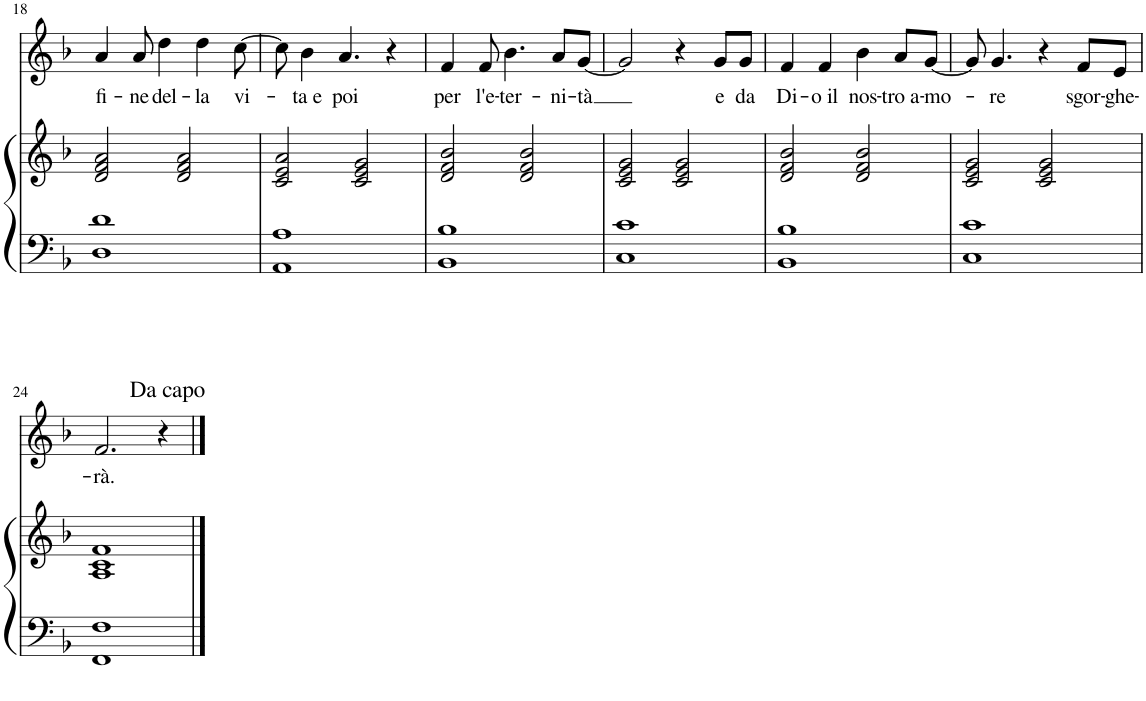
**kern	**kern	**kern	**text
*part2	*part2	*part1	*part1
*staff3	*staff2	*staff1	*staff1
*I"Piano	*	*I"Voice	*
*I'Pno	*	*	*
!!LO:PB:g=z
*clefF4	*clefG2	*clefG2	*
*k[b-]	*k[b-]	*k[b-]	*
*M4/4	*M4/4	*M4/4	*
*met(c)	*met(c)	*met(c)	*
=18	=18	=18	=18
!	!	!	!LO:LY:b
1D 1d	2d/ 2f/ 2a/	4a/	fi-
!	!	!	!LO:LY:b
.	.	8a/	-ne
!	!	!	!LO:LY:b
.	.	4dd\	del-
.	2d/ 2f/ 2a/	.	.
!	!	!	!LO:LY:b
.	.	4dd\	-la
!	!	!	!LO:LY:b
.	.	[8cc\	vi-
=19	=19	=19	=19
1AA 1A	2c/ 2e/ 2a/	8cc\]	.
!	!	!	!LO:LY:b
.	.	4b-\	ta e
!	!	!	!LO:LY:b
.	.	4.a/	poi
.	2c/ 2e/ 2g/	.	.
.	.	4r	.
=20	=20	=20	=20
!	!	!	!LO:LY:b
1BB- 1B-	2d/ 2f/ 2b-/	4f/	per
!	!	!	!LO:LY:b
.	.	8f/	l'e-
!	!	!	!LO:LY:b
.	.	4.b-\	-ter-
.	2d/ 2f/ 2b-/	.	.
!	!	!	!LO:LY:b
.	.	8a/L	-ni-
!	!	!	!LO:LY:b
.	.	[8g/J	-tà
=21	=21	=21	=21
1C 1c	2c/ 2e/ 2g/	2g/]	.
.	2c/ 2e/ 2g/	4r	.
!	!	!	!LO:LY:b
.	.	8g/L	e
!	!	!	!LO:LY:b
.	.	8g/J	da
=22	=22	=22	=22
!	!	!	!LO:LY:b
1BB- 1B-	2d/ 2f/ 2b-/	4f/	Di-
!	!	!	!LO:LY:b
.	.	4f/	-o il
!	!	!	!LO:LY:b
.	2d/ 2f/ 2b-/	4b-\	nos-
!	!	!	!LO:LY:b
.	.	8a/L	-tro a-
!	!	!	!LO:LY:b
.	.	[8g/J	-mo-
=23	=23	=23	=23
1C 1c	2c/ 2e/ 2g/	8g/]	.
!	!	!	!LO:LY:b
.	.	4.g/	-re
.	2c/ 2e/ 2g/	4r	.
!	!	!	!LO:LY:b
.	.	8f/L	sgor-
!	!	!	!LO:LY:b
.	.	8e/J	-ghe-
!!LO:LB:g=z
=24	=24	=24	=24
!	!	!	!LO:LY:b
1FF 1F	1A 1c 1f	2.f/	-rà.
.	.	4r	.
==	==	==	==
*-	*-	*-	*-
